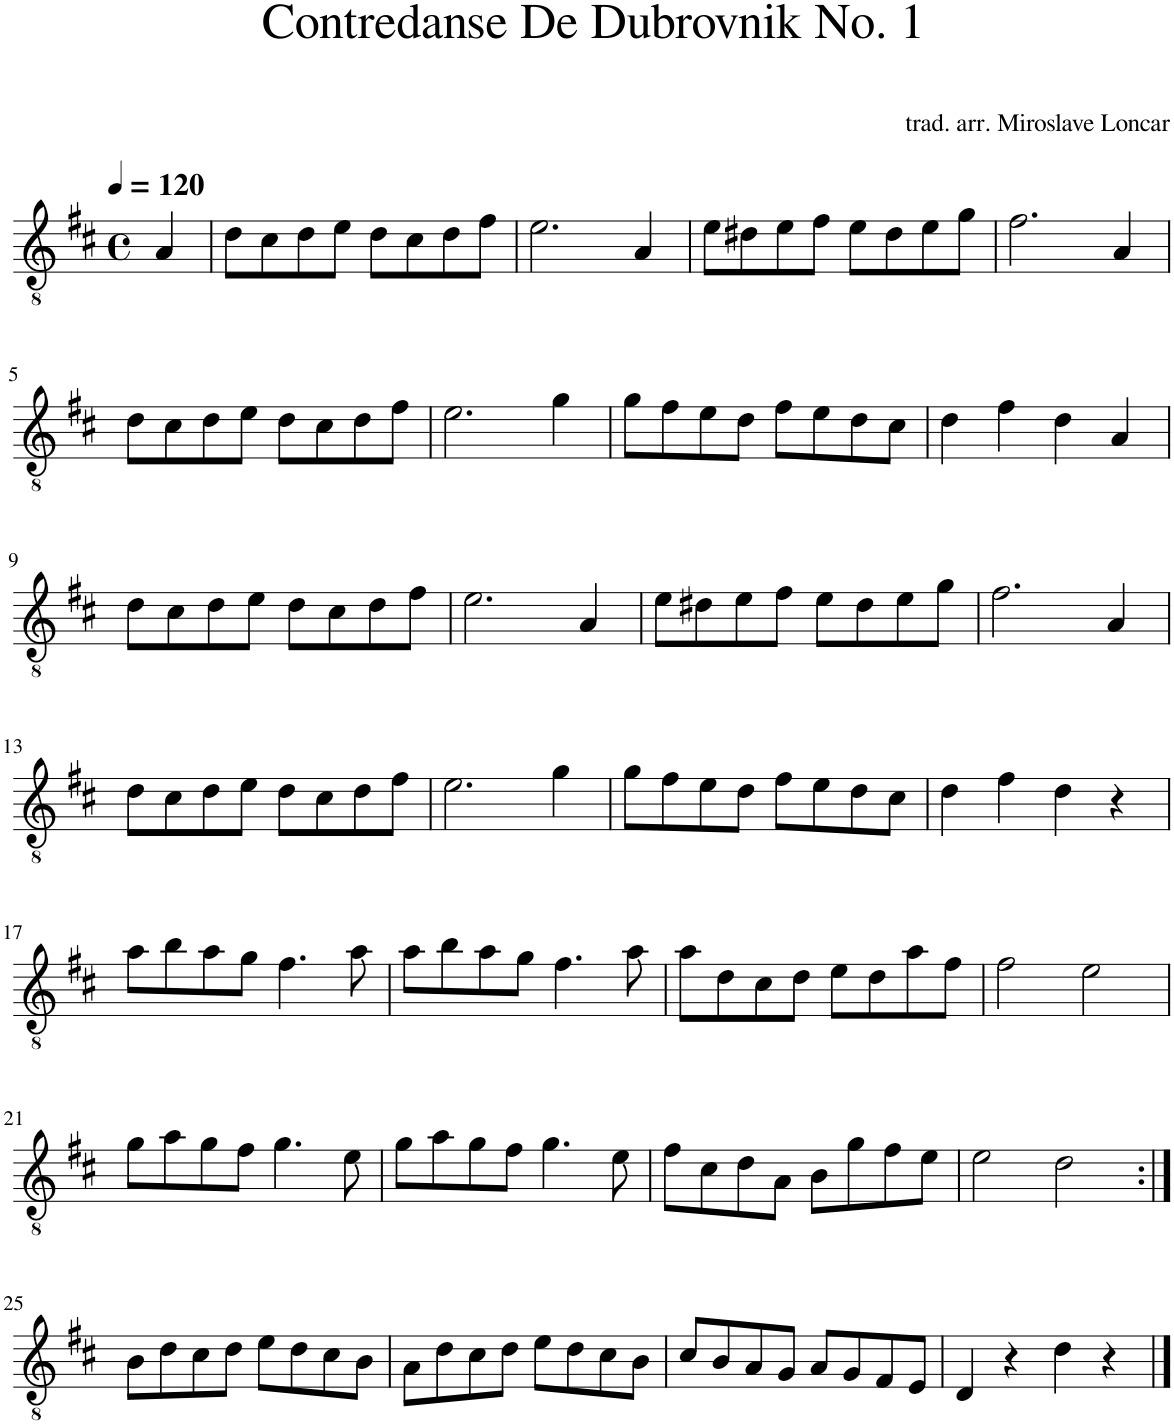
**kern
*part1
*staff1
*I"Classical Guitar
*I'Guit.
*clefGv2
*k[f#c#]
*M4/4
*met(c)
*MM120
=
4A/
=1
8d\L
8c#\
8d\
8e\J
8d\L
8c#\
8d\
8f#\J
=2
2.e\
4A/
=3
8e\L
8d#X\
8e\
8f#\J
8e\L
8d#\
8e\
8g\J
=4
2.f#\
4A/
!!LO:LB:g=z
=5
8d\L
8c#\
8d\
8e\J
8d\L
8c#\
8d\
8f#\J
=6
2.e\
4g\
=7
8g\L
8f#\
8e\
8d\J
8f#\L
8e\
8d\
8c#\J
=8
4d\
4f#\
4d\
4A/
!!LO:LB:g=z
=9
8d\L
8c#\
8d\
8e\J
8d\L
8c#\
8d\
8f#\J
=10
2.e\
4A/
=11
8e\L
8d#X\
8e\
8f#\J
8e\L
8d#\
8e\
8g\J
=12
2.f#\
4A/
!!LO:LB:g=z
=13
8d\L
8c#\
8d\
8e\J
8d\L
8c#\
8d\
8f#\J
=14
2.e\
4g\
=15
8g\L
8f#\
8e\
8d\J
8f#\L
8e\
8d\
8c#\J
=16
4d\
4f#\
4d\
4r
!!LO:LB:g=z
=17
8a\L
8b\
8a\
8g\J
4.f#\
8a\
=18
8a\L
8b\
8a\
8g\J
4.f#\
8a\
=19
8a\L
8d\
8c#\
8d\J
8e\L
8d\
8a\
8f#\J
=20
2f#\
2e\
!!LO:LB:g=z
=21
8g\L
8a\
8g\
8f#\J
4.g\
8e\
=22
8g\L
8a\
8g\
8f#\J
4.g\
8e\
=23
8f#\L
8c#\
8d\
8A\J
8B\L
8g\
8f#\
8e\J
=24
2e\
2d\
!!LO:LB:g=z
=25:|!
8B\L
8d\
8c#\
8d\J
8e\L
8d\
8c#\
8B\J
=26
8A\L
8d\
8c#\
8d\J
8e\L
8d\
8c#\
8B\J
=27
8c#/L
8B/
8A/
8G/J
8A/L
8G/
8F#/
8E/J
=28
4D/
4r
4d\
4r
==
*-
